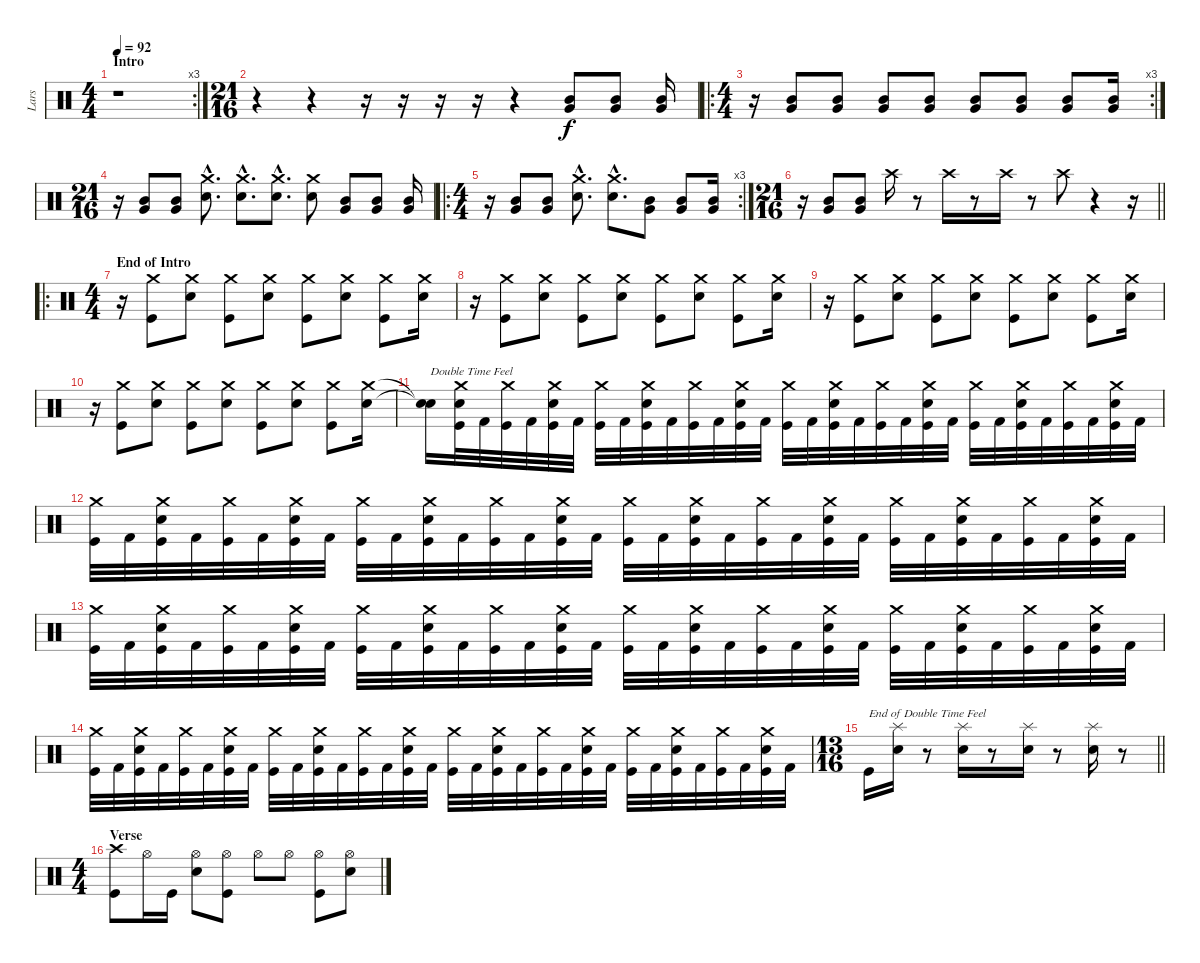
\track ("Lars" "Lars") {instrument percussion}
\staff {score}
\articulation defaults
\rc 3
\ts (4 4)
\section ("" "Intro")
\tempo 92
\clef neutral
\ks c
r.1{dy f} |
\ts (21 16)
r.4 r.4 r.16 r.16 r.16 r.16 r.4 ("Mid Tom (hit)" "Very Low Tom (hit)").8 ("Mid Tom (hit)" "Very Low Tom (hit)").8 ("Mid Tom (hit)" "Very Low Tom (hit)").16 |
\ro
\rc 3
\ts (4 4)
r.16 ("Mid Tom (hit)" "Very Low Tom (hit)").8 ("Mid Tom (hit)" "Very Low Tom (hit)").8 ("Mid Tom (hit)" "Very Low Tom (hit)").8 ("Mid Tom (hit)" "Very Low Tom (hit)").8 ("Mid Tom (hit)" "Very Low Tom (hit)").8 ("Mid Tom (hit)" "Very Low Tom (hit)").8 ("Mid Tom (hit)" "Very Low Tom (hit)").8 ("Mid Tom (hit)" "Very Low Tom (hit)").16 |
\ts (21 16)
r.16 ("Mid Tom (hit)" "Very Low Tom (hit)").8 ("Mid Tom (hit)" "Very Low Tom (hit)").8 ("Crash medium (hit)"{hac} "Electric Snare (hit)"{hac}).8{d} ("Crash medium (hit)"{hac} "Electric Snare (hit)"{hac}).8{d} ("Crash medium (hit)"{hac} "Electric Snare (hit)"{hac}).8{d} ("Crash medium (hit)" "Electric Snare (hit)").8 ("Mid Tom (hit)" "Very Low Tom (hit)").8 ("Mid Tom (hit)" "Very Low Tom (hit)").8 ("Mid Tom (hit)" "Very Low Tom (hit)").16 |
\ro
\rc 3
\ts (4 4)
r.16 ("Mid Tom (hit)" "Very Low Tom (hit)").8 ("Mid Tom (hit)" "Very Low Tom (hit)").8 ("Crash medium (hit)"{hac} "Electric Snare (hit)"{hac}).8{d} ("Crash medium (hit)"{hac} "Electric Snare (hit)"{hac}).8{d} ("Mid Tom (hit)" "Very Low Tom (hit)").8 ("Mid Tom (hit)" "Very Low Tom (hit)").8 ("Mid Tom (hit)" "Very Low Tom (hit)").16 |
\ts (21 16)
\barLineRight lightlight
r.16 ("Mid Tom (hit)" "Very Low Tom (hit)").8 ("Mid Tom (hit)" "Very Low Tom (hit)").8 "Crash high (hit)".16 r.8 "Crash high (hit)".16 r.8 "Crash high (hit)".16 r.8 "Crash high (hit)".8 r.4 r.16 |
\ro
\ts (4 4)
\section ("" "End of Intro")
r.16 ("Crash medium (hit)" "Kick (hit)").8 ("Crash medium (hit)" "Electric Snare (hit)").8 ("Crash medium (hit)" "Kick (hit)").8 ("Crash medium (hit)" "Electric Snare (hit)").8 ("Crash medium (hit)" "Kick (hit)").8 ("Crash medium (hit)" "Electric Snare (hit)").8 ("Crash medium (hit)" "Kick (hit)").8 ("Crash medium (hit)" "Electric Snare (hit)").16 |
r.16 ("Crash medium (hit)" "Kick (hit)").8 ("Crash medium (hit)" "Electric Snare (hit)").8 ("Crash medium (hit)" "Kick (hit)").8 ("Crash medium (hit)" "Electric Snare (hit)").8 ("Crash medium (hit)" "Kick (hit)").8 ("Crash medium (hit)" "Electric Snare (hit)").8 ("Crash medium (hit)" "Kick (hit)").8 ("Crash medium (hit)" "Electric Snare (hit)").16 |
r.16 ("Crash medium (hit)" "Kick (hit)").8 ("Crash medium (hit)" "Electric Snare (hit)").8 ("Crash medium (hit)" "Kick (hit)").8 ("Crash medium (hit)" "Electric Snare (hit)").8 ("Crash medium (hit)" "Kick (hit)").8 ("Crash medium (hit)" "Electric Snare (hit)").8 ("Crash medium (hit)" "Kick (hit)").8 ("Crash medium (hit)" "Electric Snare (hit)").16 |
r.16 ("Crash medium (hit)" "Kick (hit)").8 ("Crash medium (hit)" "Electric Snare (hit)").8 ("Crash medium (hit)" "Kick (hit)").8 ("Crash medium (hit)" "Electric Snare (hit)").8 ("Crash medium (hit)" "Kick (hit)").8 ("Crash medium (hit)" "Electric Snare (hit)").8 ("Crash medium (hit)" "Kick (hit)").8 ("Crash medium (hit)" "Electric Snare (hit)").16 |
("Snare (hit)"{t} "Snare (hit)"{t}).16{txt "Double Time Feel"} ("Crash medium (hit)" "Electric Snare (hit)" "Kick (hit)").32 "Kick (hit) 2".32 ("Crash medium (hit)" "Kick (hit)").32 "Kick (hit) 2".32 ("Crash medium (hit)" "Electric Snare (hit)" "Kick (hit)").32 "Kick (hit) 2".32 ("Crash medium (hit)" "Kick (hit)").32 "Kick (hit) 2".32 ("Crash medium (hit)" "Electric Snare (hit)" "Kick (hit)").32 "Kick (hit) 2".32 ("Crash medium (hit)" "Kick (hit)").32 "Kick (hit) 2".32 ("Crash medium (hit)" "Electric Snare (hit)" "Kick (hit)").32 "Kick (hit) 2".32 ("Crash medium (hit)" "Kick (hit)").32 "Kick (hit) 2".32 ("Crash medium (hit)" "Electric Snare (hit)" "Kick (hit)").32 "Kick (hit) 2".32 ("Crash medium (hit)" "Kick (hit)").32 "Kick (hit) 2".32 ("Crash medium (hit)" "Electric Snare (hit)" "Kick (hit)").32 "Kick (hit) 2".32 ("Crash medium (hit)" "Kick (hit)").32 "Kick (hit) 2".32 ("Crash medium (hit)" "Electric Snare (hit)" "Kick (hit)").32 "Kick (hit) 2".32 ("Crash medium (hit)" "Kick (hit)").32 "Kick (hit) 2".32 ("Crash medium (hit)" "Electric Snare (hit)" "Kick (hit)").32 "Kick (hit) 2".32 |
("Crash medium (hit)" "Kick (hit)").32 "Kick (hit) 2".32 ("Crash medium (hit)" "Electric Snare (hit)" "Kick (hit)").32 "Kick (hit) 2".32 ("Crash medium (hit)" "Kick (hit)").32 "Kick (hit) 2".32 ("Crash medium (hit)" "Electric Snare (hit)" "Kick (hit)").32 "Kick (hit) 2".32 ("Crash medium (hit)" "Kick (hit)").32 "Kick (hit) 2".32 ("Crash medium (hit)" "Electric Snare (hit)" "Kick (hit)").32 "Kick (hit) 2".32 ("Crash medium (hit)" "Kick (hit)").32 "Kick (hit) 2".32 ("Crash medium (hit)" "Electric Snare (hit)" "Kick (hit)").32 "Kick (hit) 2".32 ("Crash medium (hit)" "Kick (hit)").32 "Kick (hit) 2".32 ("Crash medium (hit)" "Electric Snare (hit)" "Kick (hit)").32 "Kick (hit) 2".32 ("Crash medium (hit)" "Kick (hit)").32 "Kick (hit) 2".32 ("Crash medium (hit)" "Electric Snare (hit)" "Kick (hit)").32 "Kick (hit) 2".32 ("Crash medium (hit)" "Kick (hit)").32 "Kick (hit) 2".32 ("Crash medium (hit)" "Electric Snare (hit)" "Kick (hit)").32 "Kick (hit) 2".32 ("Crash medium (hit)" "Kick (hit)").32 "Kick (hit) 2".32 ("Crash medium (hit)" "Electric Snare (hit)" "Kick (hit)").32 "Kick (hit) 2".32 |
("Crash medium (hit)" "Kick (hit)").32 "Kick (hit) 2".32 ("Crash medium (hit)" "Electric Snare (hit)" "Kick (hit)").32 "Kick (hit) 2".32 ("Crash medium (hit)" "Kick (hit)").32 "Kick (hit) 2".32 ("Crash medium (hit)" "Electric Snare (hit)" "Kick (hit)").32 "Kick (hit) 2".32 ("Crash medium (hit)" "Kick (hit)").32 "Kick (hit) 2".32 ("Crash medium (hit)" "Electric Snare (hit)" "Kick (hit)").32 "Kick (hit) 2".32 ("Crash medium (hit)" "Kick (hit)").32 "Kick (hit) 2".32 ("Crash medium (hit)" "Electric Snare (hit)" "Kick (hit)").32 "Kick (hit) 2".32 ("Crash medium (hit)" "Kick (hit)").32 "Kick (hit) 2".32 ("Crash medium (hit)" "Electric Snare (hit)" "Kick (hit)").32 "Kick (hit) 2".32 ("Crash medium (hit)" "Kick (hit)").32 "Kick (hit) 2".32 ("Crash medium (hit)" "Electric Snare (hit)" "Kick (hit)").32 "Kick (hit) 2".32 ("Crash medium (hit)" "Kick (hit)").32 "Kick (hit) 2".32 ("Crash medium (hit)" "Electric Snare (hit)" "Kick (hit)").32 "Kick (hit) 2".32 ("Crash medium (hit)" "Kick (hit)").32 "Kick (hit) 2".32 ("Crash medium (hit)" "Electric Snare (hit)" "Kick (hit)").32 "Kick (hit) 2".32 |
("Crash medium (hit)" "Kick (hit)").32 "Kick (hit) 2".32 ("Crash medium (hit)" "Electric Snare (hit)" "Kick (hit)").32 "Kick (hit) 2".32 ("Crash medium (hit)" "Kick (hit)").32 "Kick (hit) 2".32 ("Crash medium (hit)" "Electric Snare (hit)" "Kick (hit)").32 "Kick (hit) 2".32 ("Crash medium (hit)" "Kick (hit)").32 "Kick (hit) 2".32 ("Crash medium (hit)" "Electric Snare (hit)" "Kick (hit)").32 "Kick (hit) 2".32 ("Crash medium (hit)" "Kick (hit)").32 "Kick (hit) 2".32 ("Crash medium (hit)" "Electric Snare (hit)" "Kick (hit)").32 "Kick (hit) 2".32 ("Crash medium (hit)" "Kick (hit)").32 "Kick (hit) 2".32 ("Crash medium (hit)" "Electric Snare (hit)" "Kick (hit)").32 "Kick (hit) 2".32 ("Crash medium (hit)" "Kick (hit)").32 "Kick (hit) 2".32 ("Crash medium (hit)" "Electric Snare (hit)" "Kick (hit)").32 "Kick (hit) 2".32 ("Crash medium (hit)" "Kick (hit)").32 "Kick (hit) 2".32 ("Crash medium (hit)" "Electric Snare (hit)" "Kick (hit)").32 "Kick (hit) 2".32 ("Crash medium (hit)" "Kick (hit)").32 "Kick (hit) 2".32 ("Crash medium (hit)" "Electric Snare (hit)" "Kick (hit)").32 "Kick (hit) 2".32 |
\ts (13 16)
\barLineRight lightlight "Kick (hit)".16{txt "End of Double Time Feel"}
("Splash (hit)" "Electric Snare (hit)").16 r.8 ("Splash (hit)" "Electric Snare (hit)").16 r.8 ("Splash (hit)" "Electric Snare (hit)").16 r.8 ("Splash (hit)" "Electric Snare (hit)").16 r.8 |
\ts (4 4)
\section ("" "Verse")
("Crash high (hit)" "Kick (hit)").8 "Hi-Hat (open)".16 "Kick (hit)".16 ("Hi-Hat (open)" "Electric Snare (hit)").8 ("Hi-Hat (open)" "Kick (hit)").8 "Hi-Hat (open)".8 "Hi-Hat (open)".8 ("Hi-Hat (open)" "Kick (hit)").8 ("Hi-Hat (open)" "Electric Snare (hit)").8
